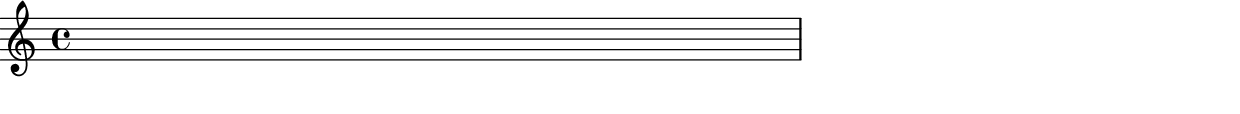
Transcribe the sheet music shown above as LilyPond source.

%% Generated by lilypond-book
%% Options: [exampleindent=10.16\mm,indent=0\mm,line-width=160\mm,noragged-right,quote]
\include "lilypond-book-preamble.ly"


% ****************************************************************
% Start cut-&-pastable-section
% ****************************************************************

#(ly:set-option 'eps-box-padding 3.000000)



\paper {
  indent = 0\mm
  line-width = 160\mm
  % offset the left padding, also add 1mm as lilypond creates cropped
  % images with a little space on the right
  line-width = #(- line-width (* mm  3.000000) (* mm 1))
  ragged-right = ##f
  line-width = 160\mm - 2.0 * 10.16\mm
  % offset the left padding, also add 1mm as lilypond creates cropped
  % images with a little space on the right
  line-width = #(- line-width (* mm  3.000000) (* mm 1))
}

\layout {
  
}




% ****************************************************************
% ly snippet:
% ****************************************************************
\sourcefileline 898
\score {
  \header {
    piece = \markup { \fontsize #4 \bold "PRAELUDIUM I" }
    subtitle = \markup { \italic "(Excerpt)" }
  }
  { s1 }
}



% ****************************************************************
% end ly snippet
% ****************************************************************
